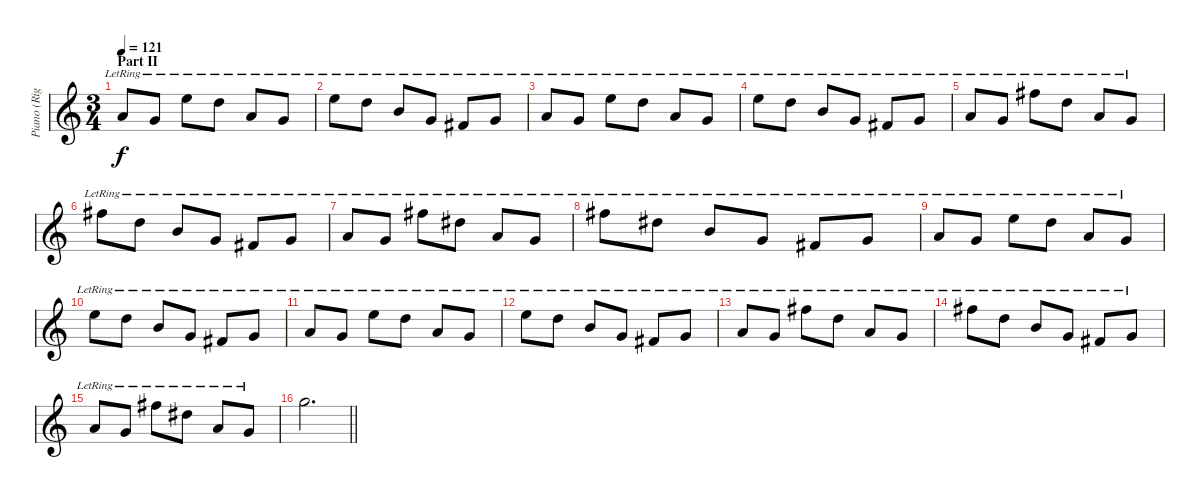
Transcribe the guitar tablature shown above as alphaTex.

\track ("Piano (Right)" "Piano (Rig") {instrument acousticgrandpiano}
\staff {score}
\tuning (E4 B3 G3 D3 A2 E2 B1) {hide}
\ts (3 4)
\section ("" "Part II")
\tempo 121
\clef g2
\ks c
14.3{lr}.8{dy f} 17.4{lr}.8 12.1{lr}.8 15.2{lr}.8 14.3{lr}.8 17.4{lr}.8 |
12.1{lr}.8 15.2{lr}.8 16.3{lr}.8 17.4{lr}.8 21.5{lr}.8 17.4{lr}.8 |
14.3{lr}.8 17.4{lr}.8 12.1{lr}.8 15.2{lr}.8 14.3{lr}.8 17.4{lr}.8 |
12.1{lr}.8 15.2{lr}.8 16.3{lr}.8 17.4{lr}.8 21.5{lr}.8 17.4{lr}.8 |
14.3{lr}.8 17.4{lr}.8 14.1{lr}.8 15.2{lr}.8 14.3{lr}.8 17.4{lr}.8 |
14.1{lr}.8 15.2{lr}.8 16.3{lr}.8 17.4{lr}.8 21.5{lr}.8 17.4{lr}.8 |
14.3{lr}.8 17.4{lr}.8 14.1{lr}.8 16.2{lr}.8 14.3{lr}.8 17.4{lr}.8 |
14.1{lr}.8 16.2{lr}.8 16.3{lr}.8 17.4{lr}.8 21.5{lr}.8 17.4{lr}.8 |
14.3{lr}.8 17.4{lr}.8 12.1{lr}.8 15.2{lr}.8 14.3{lr}.8 17.4{lr}.8 |
12.1{lr}.8 15.2{lr}.8 16.3{lr}.8 17.4{lr}.8 21.5{lr}.8 17.4{lr}.8 |
14.3{lr}.8 17.4{lr}.8 12.1{lr}.8 15.2{lr}.8 14.3{lr}.8 17.4{lr}.8 |
12.1{lr}.8 15.2{lr}.8 16.3{lr}.8 17.4{lr}.8 21.5{lr}.8 17.4{lr}.8 |
14.3{lr}.8 17.4{lr}.8 14.1{lr}.8 15.2{lr}.8 14.3{lr}.8 17.4{lr}.8 |
14.1{lr}.8 15.2{lr}.8 16.3{lr}.8 17.4{lr}.8 21.5{lr}.8 17.4{lr}.8 |
14.3{lr}.8 17.4{lr}.8 14.1{lr}.8 16.2{lr}.8 14.3{lr}.8 17.4{lr}.8 |
\barLineRight lightlight
15.1.2{d}
